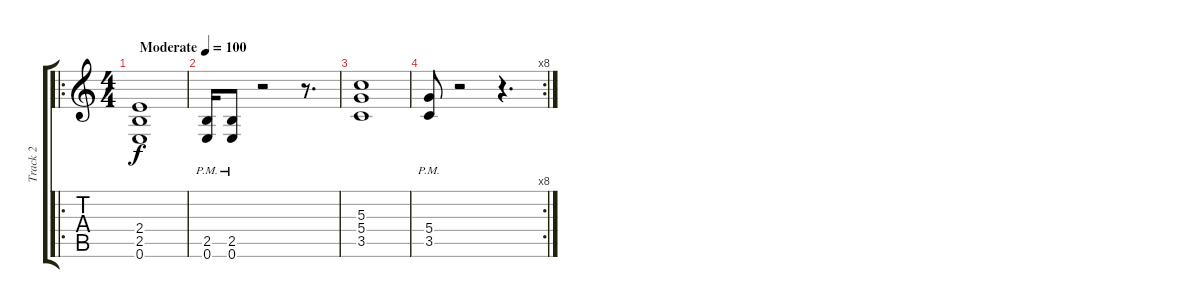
\track ("Track 2" "Track 2") {instrument distortionguitar}
\staff {score tabs}
\tuning (E4 B3 G3 D3 A2 E2) {hide}
\ro
\ts (4 4)
\tempo (100 "Moderate")
\clef g2
\ks c
(2.4 2.5 0.6).1{dy f instrument distortionguitar} |
(2.5{pm} 0.6).16 (2.5{pm} 0.6).8 r.2 r.8{d} |
(5.3 5.4 3.5).1 |
\rc 8
(5.4{pm} 3.5).8 r.2 r.4{d}
